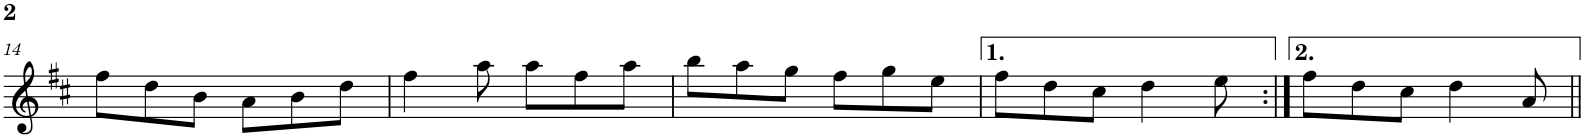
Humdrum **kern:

**kern
*part1
*staff1
*I"Violin
*I'Vln.
!!LO:PB:g=z
*clefG2
*k[f#c#]
*M6/8
=14
8ff#\L
8dd\
8b\J
8a\L
8b\
8dd\J
=15
4ff#\
8aa\
8aa\L
8ff#\
8aa\J
=16
8bb\L
8aa\
8gg\J
8ff#\L
8gg\
8ee\J
=17
8ff#\L
8dd\
8cc#\J
4dd\
8ee\
=18:|!
8ff#\L
8dd\
8cc#\J
4dd\
8a/
=||
*-
